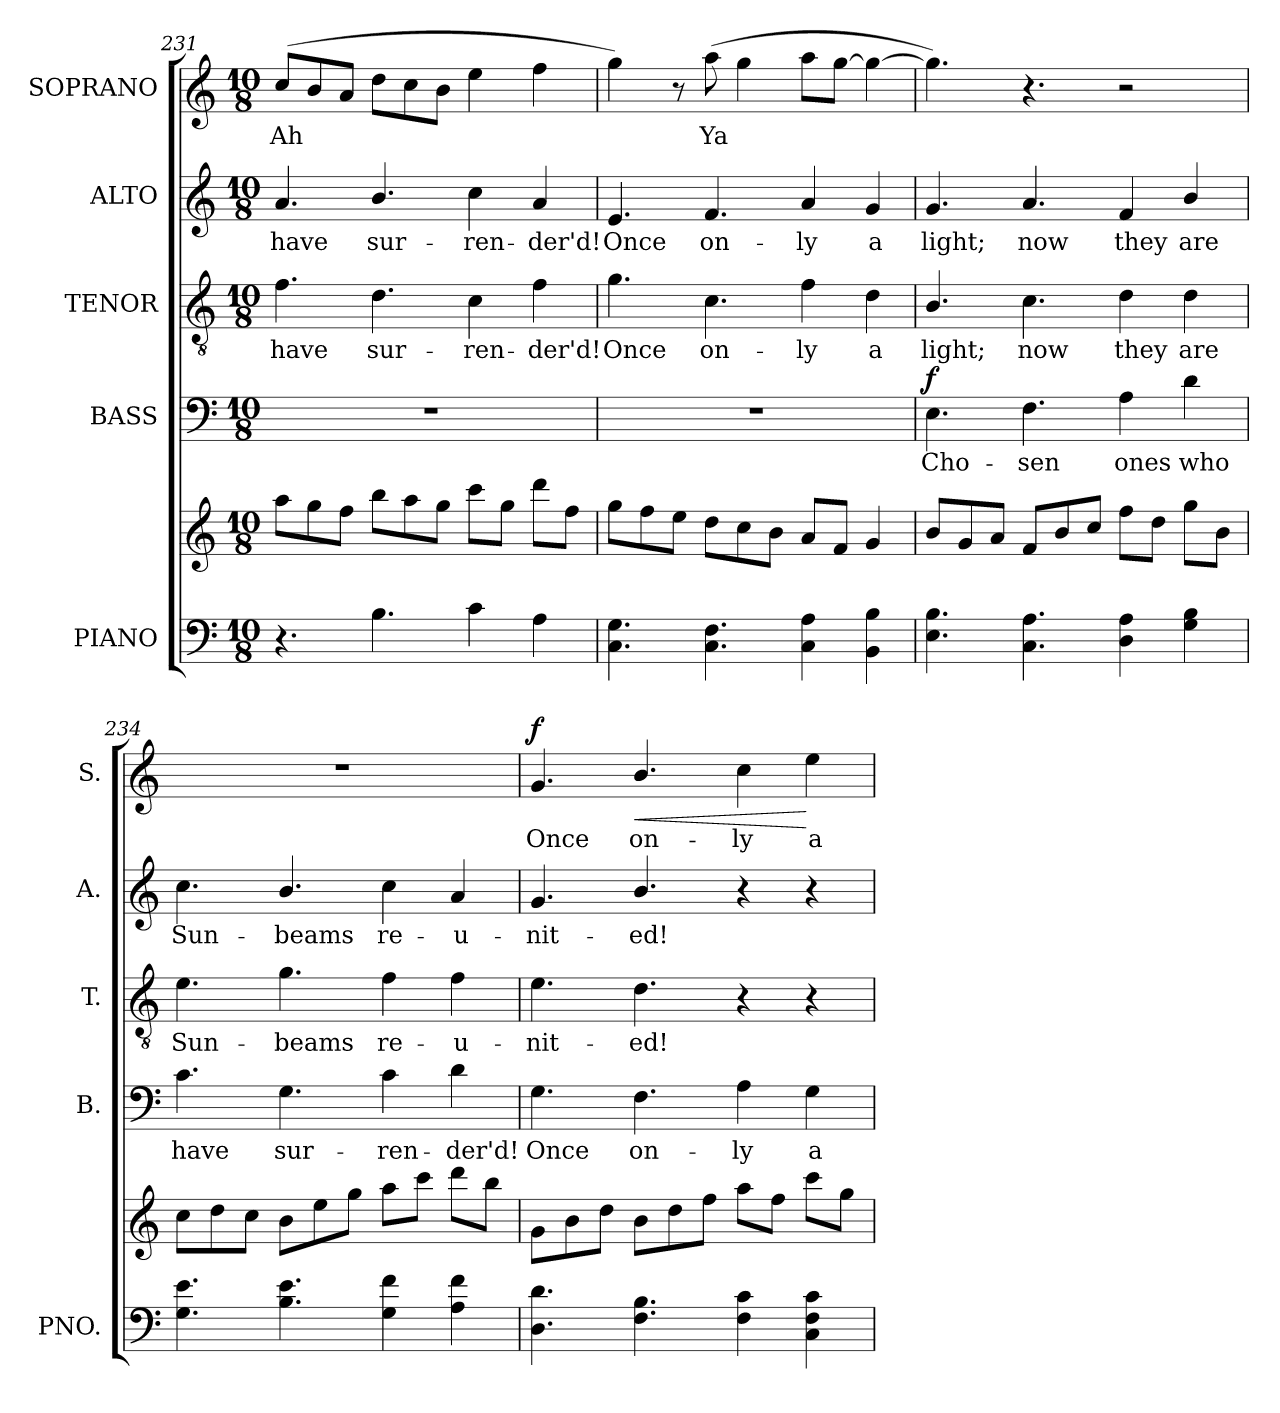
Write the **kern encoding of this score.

**kern	**kern	**kern	**text	**dynam	**kern	**text	**kern	**text	**kern	**text	**dynam
*part5	*part5	*part4	*part4	*part4	*part3	*part3	*part2	*part2	*part1	*part1	*part1
*staff6	*staff5	*staff4	*staff4	*staff4	*staff3	*staff3	*staff2	*staff2	*staff1	*staff1	*staff1
*I"PIANO	*	*I"BASS	*	*	*I"TENOR	*	*I"ALTO	*	*I"SOPRANO	*	*
*I'PNO.	*	*I'B.	*	*	*I'T.	*	*I'A.	*	*I'S.	*	*
*clefF4	*clefG2	*clefF4	*	*	*clefGv2	*	*clefG2	*	*clefG2	*	*
*	*	*	*	*	*ITrd7c12	*	*	*	*	*	*
*k[]	*k[]	*k[]	*	*	*k[]	*	*k[]	*	*k[]	*	*
*C:	*C:	*C:	*	*	*C:	*	*C:	*	*C:	*	*
*M10/8	*M10/8	*M10/8	*	*	*M10/8	*	*M10/8	*	*M10/8	*	*
=231	=231	=231	=231	=231	=231	=231	=231	=231	=231	=231	=231
!	!	!LO:N:vis=1	!	!	!	!	!	!	!	!	!
!	!	!	!	!	!	!LO:LY:b:color=#000000	!	!	!	!	!
!	!	!	!	!	!	!	!	!LO:LY:b:color=#000000	!	!	!
!	!	!	!	!	!	!	!	!	!	!LO:LY:b:color=#000000	!
4.r	8aai\L	4%5r	.	.	4.Fi\	have	4.ai/	have	(8cci/L	Ah	.
.	8ggi\	.	.	.	.	.	.	.	8bi/	.	.
.	8ffi\J	.	.	.	.	.	.	.	8ai/J	.	.
!	!	!	!	!	!	!LO:LY:b:color=#000000	!	!	!	!	!
!	!	!	!	!	!	!	!	!LO:LY:b:color=#000000	!	!	!
4.Bi\	8bbi\L	.	.	.	4.Di\	sur-	4.bi/	sur-	8ddi\L	.	.
.	8aai\	.	.	.	.	.	.	.	8cci\	.	.
.	8ggi\J	.	.	.	.	.	.	.	8bi\J	.	.
!	!	!	!	!	!	!LO:LY:b:color=#000000	!	!	!	!	!
!	!	!	!	!	!	!	!	!LO:LY:b:color=#000000	!	!	!
4ci\	8ccci\L	.	.	.	4Ci\	-ren-	4cci\	-ren-	4eei\	.	.
.	8ggi\J	.	.	.	.	.	.	.	.	.	.
!	!	!	!	!	!	!LO:LY:b:color=#000000	!	!	!	!	!
!	!	!	!	!	!	!	!	!LO:LY:b:color=#000000	!	!	!
4Ai\	8dddi\L	.	.	.	4Fi\	-der'd!	4ai/	-der'd!	4ffi\	.	.
.	8ffi\J	.	.	.	.	.	.	.	.	.	.
=232	=232	=232	=232	=232	=232	=232	=232	=232	=232	=232	=232
!	!	!LO:N:vis=1	!	!	!	!	!	!	!	!	!
!	!	!	!	!	!	!LO:LY:b:color=#000000	!	!	!	!	!
!	!	!	!	!	!	!	!	!LO:LY:b:color=#000000	!	!	!
4.Ci\ 4.Gi	8ggi\L	4%5r	.	.	4.Gi\	Once	4.ei/	Once	4ggi\)	.	.
.	8ffi\	.	.	.	.	.	.	.	.	.	.
.	8eei\J	.	.	.	.	.	.	.	8r	.	.
!	!	!	!	!	!	!LO:LY:b:color=#000000	!	!	!	!	!
!	!	!	!	!	!	!	!	!LO:LY:b:color=#000000	!	!	!
!	!	!	!	!	!	!	!	!	!	!LO:LY:b:color=#000000	!
4.Ci\ 4.Fi	8ddi\L	.	.	.	4.Ci\	on-	4.fi/	on-	(8aai\	Ya	.
.	8cci\	.	.	.	.	.	.	.	4ggi\	.	.
.	8bi\J	.	.	.	.	.	.	.	.	.	.
!	!	!	!	!	!	!LO:LY:b:color=#000000	!	!	!	!	!
!	!	!	!	!	!	!	!	!LO:LY:b:color=#000000	!	!	!
4Ci\ 4Ai	8ai/L	.	.	.	4Fi\	-ly	4ai/	-ly	8aai\L	.	.
.	8fi/J	.	.	.	.	.	.	.	[8ggi\J	.	.
!	!	!	!	!	!	!LO:LY:b:color=#000000	!	!	!	!	!
!	!	!	!	!	!	!	!	!LO:LY:b:color=#000000	!	!	!
4BBi\ 4Bi	4gi/	.	.	.	4Di\	a	4gi/	a	4ggi\_	.	.
!!LO:PB:g=z
=233	=233	=233	=233	=233	=233	=233	=233	=233	=233	=233	=233
!	!	!	!LO:LY:b:color=#000000	!	!	!	!	!	!	!	!
!	!	!	!	!	!	!LO:LY:b:color=#000000	!	!	!	!	!
!	!	!	!	!	!	!	!	!LO:LY:b:color=#000000	!	!	!
4.Ei\ 4.Bi	8bi/L	4.Ei\	Cho-	f	4.BBi/	light;	4.gi/	light;	4.ggi\])	.	.
.	8gi/	.	.	.	.	.	.	.	.	.	.
.	8ai/J	.	.	.	.	.	.	.	.	.	.
!	!	!	!LO:LY:b:color=#000000	!	!	!	!	!	!	!	!
!	!	!	!	!	!	!LO:LY:b:color=#000000	!	!	!	!	!
!	!	!	!	!	!	!	!	!LO:LY:b:color=#000000	!	!	!
4.Ci\ 4.Ai	8fi/L	4.Fi\	-sen	.	4.Ci\	now	4.ai/	now	4.r	.	.
.	8bi/	.	.	.	.	.	.	.	.	.	.
.	8cci/J	.	.	.	.	.	.	.	.	.	.
!	!	!	!LO:LY:b:color=#000000	!	!	!	!	!	!	!	!
!	!	!	!	!	!	!LO:LY:b:color=#000000	!	!	!	!	!
!	!	!	!	!	!	!	!	!LO:LY:b:color=#000000	!	!	!
4Di\ 4Ai	8ffi\L	4Ai\	ones	.	4Di\	they	4fi/	they	2r	.	.
.	8ddi\J	.	.	.	.	.	.	.	.	.	.
!	!	!	!LO:LY:b:color=#000000	!	!	!	!	!	!	!	!
!	!	!	!	!	!	!LO:LY:b:color=#000000	!	!	!	!	!
!	!	!	!	!	!	!	!	!LO:LY:b:color=#000000	!	!	!
4Gi\ 4Bi	8ggi\L	4di\	who	.	4Di\	are	4bi/	are	.	.	.
.	8bi\J	.	.	.	.	.	.	.	.	.	.
=234	=234	=234	=234	=234	=234	=234	=234	=234	=234	=234	=234
!	!	!	!LO:LY:b:color=#000000	!	!	!	!	!	!	!	!
!	!	!	!	!	!	!LO:LY:b:color=#000000	!	!	!	!	!
!	!	!	!	!	!	!	!	!LO:LY:b:color=#000000	!LO:N:vis=1	!	!
4.Gi\ 4.ei	8cci\L	4.ci\	have	.	4.Ei\	Sun-	4.cci\	Sun-	4%5r	.	.
.	8ddi\	.	.	.	.	.	.	.	.	.	.
.	8cci\J	.	.	.	.	.	.	.	.	.	.
!	!	!	!LO:LY:b:color=#000000	!	!	!	!	!	!	!	!
!	!	!	!	!	!	!LO:LY:b:color=#000000	!	!	!	!	!
!	!	!	!	!	!	!	!	!LO:LY:b:color=#000000	!	!	!
4.Bi\ 4.ei	8bi\L	4.Gi\	sur-	.	4.Gi\	-beams	4.bi/	-beams	.	.	.
.	8eei\	.	.	.	.	.	.	.	.	.	.
.	8ggi\J	.	.	.	.	.	.	.	.	.	.
!	!	!	!LO:LY:b:color=#000000	!	!	!	!	!	!	!	!
!	!	!	!	!	!	!LO:LY:b:color=#000000	!	!	!	!	!
!	!	!	!	!	!	!	!	!LO:LY:b:color=#000000	!	!	!
4Gi\ 4fi	8aai\L	4ci\	-ren-	.	4Fi\	re-	4cci\	re-	.	.	.
.	8ccci\J	.	.	.	.	.	.	.	.	.	.
!	!	!	!LO:LY:b:color=#000000	!	!	!	!	!	!	!	!
!	!	!	!	!	!	!LO:LY:b:color=#000000	!	!	!	!	!
!	!	!	!	!	!	!	!	!LO:LY:b:color=#000000	!	!	!
4Ai\ 4fi	8dddi\L	4di\	-der'd!	.	4Fi\	-u-	4ai/	-u-	.	.	.
.	8bbi\J	.	.	.	.	.	.	.	.	.	.
=235	=235	=235	=235	=235	=235	=235	=235	=235	=235	=235	=235
!	!	!	!LO:LY:b:color=#000000	!	!	!	!	!	!	!	!
!	!	!	!	!	!	!LO:LY:b:color=#000000	!	!	!	!	!
!	!	!	!	!	!	!	!	!LO:LY:b:color=#000000	!	!	!
!	!	!	!	!	!	!	!	!	!	!LO:LY:b:color=#000000	!
4.Di\ 4.di	8gi\L	4.Gi\	Once	.	4.Ei\	-nit-	4.gi/	-nit-	4.gi/	Once	f
.	8bi\	.	.	.	.	.	.	.	.	.	.
.	8ddi\J	.	.	.	.	.	.	.	.	.	.
!	!	!	!LO:LY:b:color=#000000	!	!	!	!	!	!	!	!
!	!	!	!	!	!	!LO:LY:b:color=#000000	!	!	!	!	!
!	!	!	!	!	!	!	!	!LO:LY:b:color=#000000	!	!	!
!	!	!	!	!	!	!	!	!	!	!LO:LY:b:color=#000000	!LO:HP:b
4.Fi\ 4.Bi	8bi\L	4.Fi\	on-	.	4.Di\	-ed!	4.bi/	-ed!	4.bi/	on-	<
.	8ddi\	.	.	.	.	.	.	.	.	.	.
.	8ffi\J	.	.	.	.	.	.	.	.	.	.
!	!	!	!LO:LY:b:color=#000000	!	!	!	!	!	!	!	!
!	!	!	!	!	!	!	!	!	!	!LO:LY:b:color=#000000	!
4Fi\ 4ci	8aai\L	4Ai\	-ly	.	4r	.	4r	.	4cci\	-ly	.
.	8ffi\J	.	.	.	.	.	.	.	.	.	.
!	!	!	!LO:LY:b:color=#000000	!	!	!	!	!	!	!	!
!	!	!	!	!	!	!	!	!	!	!LO:LY:b:color=#000000	!
4Ci\ 4Fi 4ci	8ccci\L	4Gi\	a	.	4r	.	4r	.	4eei\	a	[
.	8ggi\J	.	.	.	.	.	.	.	.	.	.
=	=	=	=	=	=	=	=	=	=	=	=
*-	*-	*-	*-	*-	*-	*-	*-	*-	*-	*-	*-
